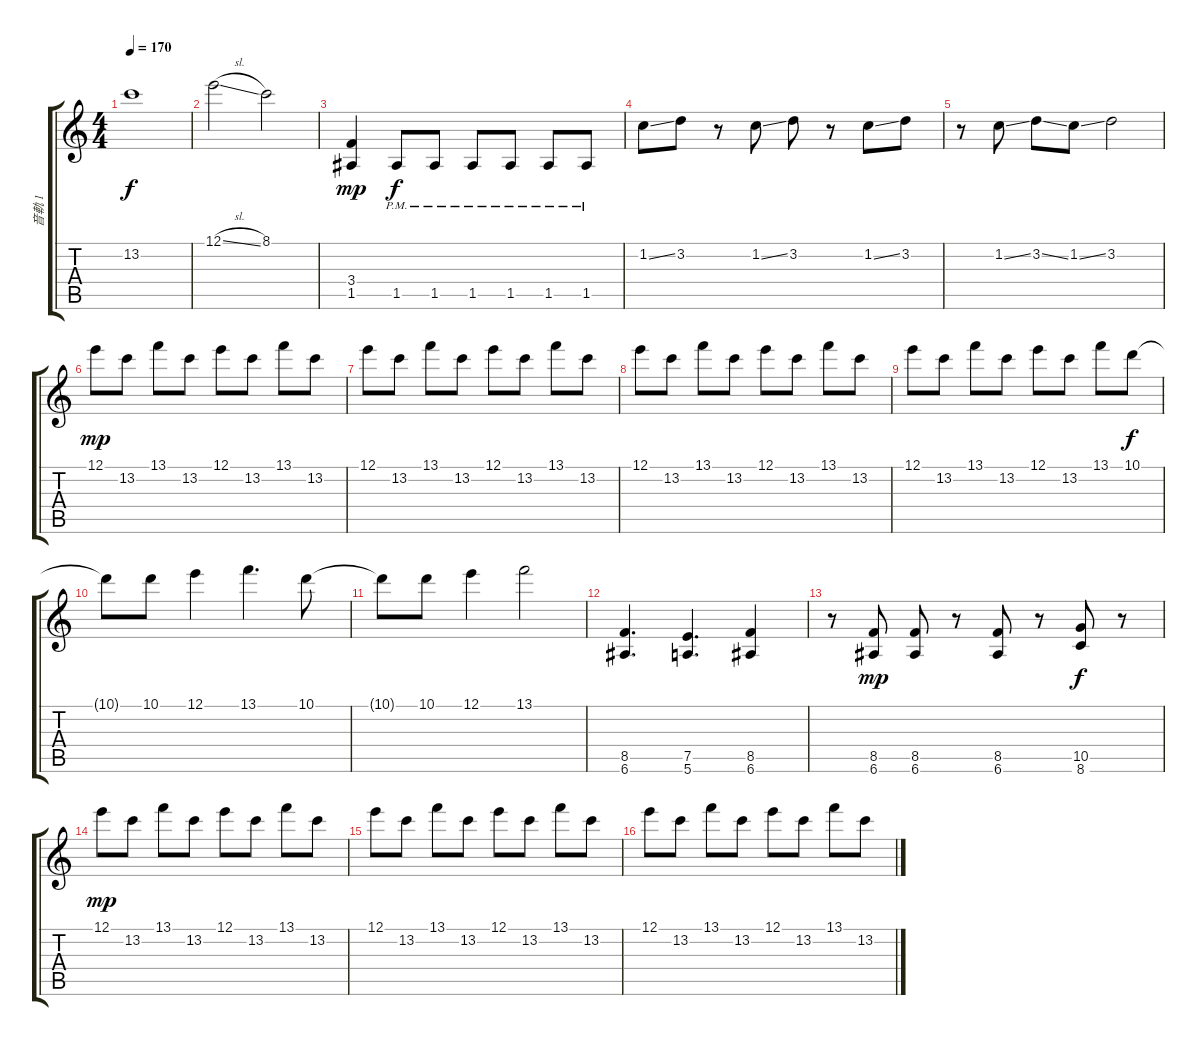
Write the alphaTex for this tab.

\track ("音軌 1" "音軌 1") {instrument overdrivenguitar}
\staff {score tabs}
\tuning (E4 B3 G3 D3 A2 E2) {hide}
\ts (4 4)
\tempo 170
\clef g2
\ks c
13.2.1{dy f} |
12.1{sl}.2 8.1.2 |
(3.4 1.5).4{dy mp} 1.5{pm}.8{dy f} 1.5{pm}.8 1.5{pm}.8 1.5{pm}.8 1.5{pm}.8 1.5{pm}.8 |
1.2{ss}.8 3.2.8 r.8 1.2{ss}.8 3.2.8 r.8 1.2{ss}.8 3.2.8 |
r.8 1.2{ss}.8 3.2{ss}.8 1.2{ss}.8 3.2.2 |
12.1.8{dy mp} 13.2.8 13.1.8 13.2.8 12.1.8 13.2.8 13.1.8 13.2.8 |
12.1.8 13.2.8 13.1.8 13.2.8 12.1.8 13.2.8 13.1.8 13.2.8 |
12.1.8 13.2.8 13.1.8 13.2.8 12.1.8 13.2.8 13.1.8 13.2.8 |
12.1.8 13.2.8 13.1.8 13.2.8 12.1.8 13.2.8 13.1.8 10.1.8{dy f} |
10.1{t}.8 10.1.8 12.1.4 13.1.4{d} 10.1.8 |
10.1{t}.8 10.1.8 12.1.4 13.1.2 |
(8.5 6.6).4{d} (7.5 5.6).4{d} (8.5 6.6).4 |
r.8 (8.5 6.6).8{dy mp} (8.5 6.6).8 r.8 (8.5 6.6).8 r.8 (10.5 8.6).8{dy f} r.8 |
12.1.8{dy mp} 13.2.8 13.1.8 13.2.8 12.1.8 13.2.8 13.1.8 13.2.8 |
12.1.8 13.2.8 13.1.8 13.2.8 12.1.8 13.2.8 13.1.8 13.2.8 |
12.1.8 13.2.8 13.1.8 13.2.8 12.1.8 13.2.8 13.1.8 13.2.8
